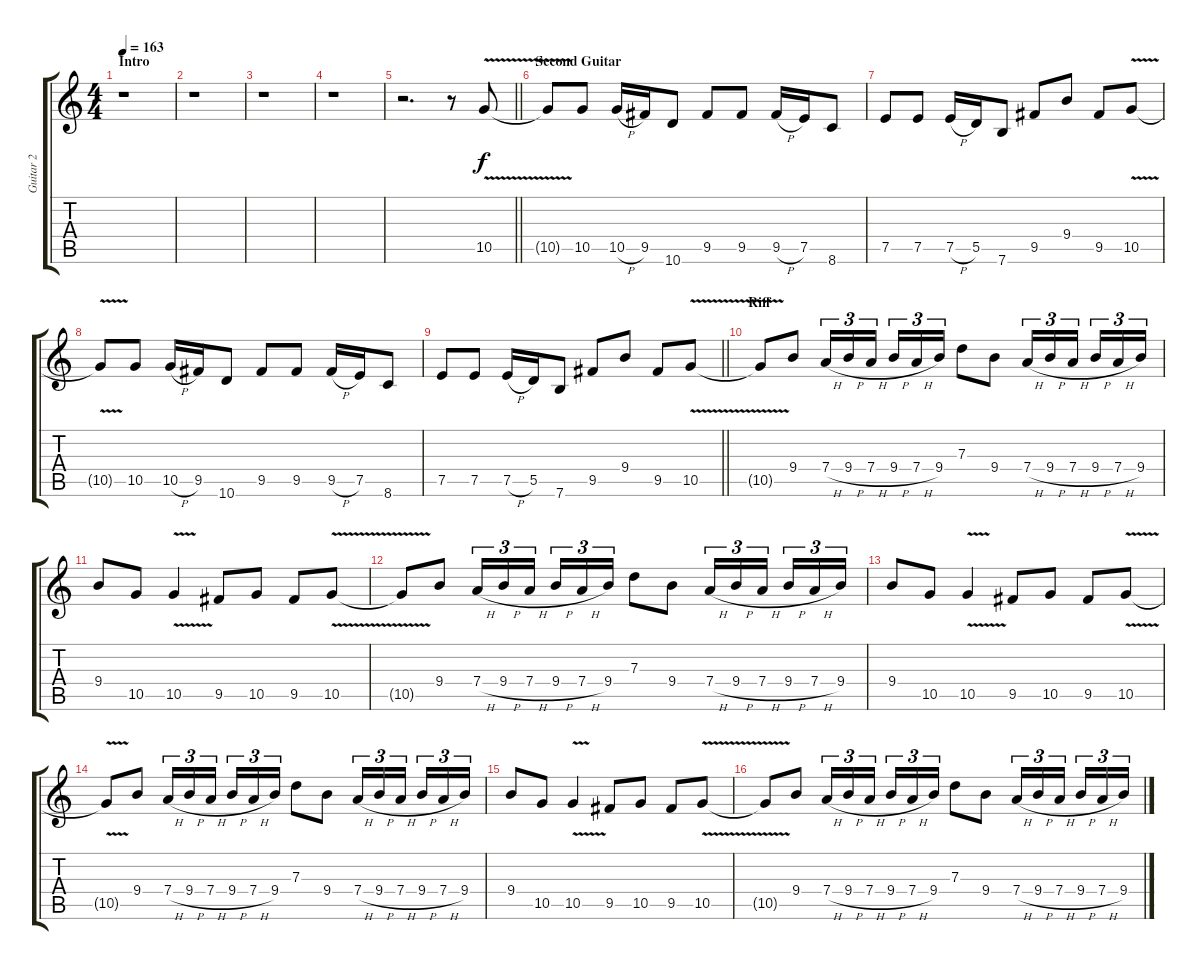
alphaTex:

\track ("Guitar 2" "Guitar 2") {instrument distortionguitar}
\staff {score tabs}
\tuning (E4 B3 G3 D3 A2 E2) {hide}
\ts (4 4)
\section ("" "Intro")
\tempo 163
\clef g2
\ks c
r.1{dy f instrument distortionguitar} |
r.1 |
r.1 |
r.1 |
\barLineRight lightlight
r.2{d} r.8 10.5{v}.8 |
\section ("" "Second Guitar")
10.5{t}.8 10.5.8 10.5{h}.16 9.5.16 10.6.8 9.5.8 9.5.8 9.5{h}.16 7.5.16 8.6.8 |
7.5.8 7.5.8 7.5{h}.16 5.5.16 7.6.8 9.5.8 9.4.8 9.5.8 10.5{v}.8 |
10.5{t}.8 10.5.8 10.5{h}.16 9.5.16 10.6.8 9.5.8 9.5.8 9.5{h}.16 7.5.16 8.6.8 |
\barLineRight lightlight
7.5.8 7.5.8 7.5{h}.16 5.5.16 7.6.8 9.5.8 9.4.8 9.5.8 10.5{v}.8 |
\section ("" "Riff")
10.5{t}.8 9.4.8 7.4{h}.16{tu (3 2)} 9.4{h}.16{tu (3 2)} 7.4{h}.16{tu (3 2)} 9.4{h}.16{tu (3 2)} 7.4{h}.16{tu (3 2)} 9.4.16{tu (3 2)} 7.3.8 9.4.8 7.4{h}.16{tu (3 2)} 9.4{h}.16{tu (3 2)} 7.4{h}.16{tu (3 2)} 9.4{h}.16{tu (3 2)} 7.4{h}.16{tu (3 2)} 9.4.16{tu (3 2)} |
9.4.8 10.5.8 10.5{v}.4 9.5.8 10.5.8 9.5.8 10.5{v}.8 |
10.5{t}.8 9.4.8 7.4{h}.16{tu (3 2)} 9.4{h}.16{tu (3 2)} 7.4{h}.16{tu (3 2)} 9.4{h}.16{tu (3 2)} 7.4{h}.16{tu (3 2)} 9.4.16{tu (3 2)} 7.3.8 9.4.8 7.4{h}.16{tu (3 2)} 9.4{h}.16{tu (3 2)} 7.4{h}.16{tu (3 2)} 9.4{h}.16{tu (3 2)} 7.4{h}.16{tu (3 2)} 9.4.16{tu (3 2)} |
9.4.8 10.5.8 10.5{v}.4 9.5.8 10.5.8 9.5.8 10.5{v}.8 |
10.5{t}.8 9.4.8 7.4{h}.16{tu (3 2)} 9.4{h}.16{tu (3 2)} 7.4{h}.16{tu (3 2)} 9.4{h}.16{tu (3 2)} 7.4{h}.16{tu (3 2)} 9.4.16{tu (3 2)} 7.3.8 9.4.8 7.4{h}.16{tu (3 2)} 9.4{h}.16{tu (3 2)} 7.4{h}.16{tu (3 2)} 9.4{h}.16{tu (3 2)} 7.4{h}.16{tu (3 2)} 9.4.16{tu (3 2)} |
9.4.8 10.5.8 10.5{v}.4 9.5.8 10.5.8 9.5.8 10.5{v}.8 |
10.5{t}.8 9.4.8 7.4{h}.16{tu (3 2)} 9.4{h}.16{tu (3 2)} 7.4{h}.16{tu (3 2)} 9.4{h}.16{tu (3 2)} 7.4{h}.16{tu (3 2)} 9.4.16{tu (3 2)} 7.3.8 9.4.8 7.4{h}.16{tu (3 2)} 9.4{h}.16{tu (3 2)} 7.4{h}.16{tu (3 2)} 9.4{h}.16{tu (3 2)} 7.4{h}.16{tu (3 2)} 9.4.16{tu (3 2)}
